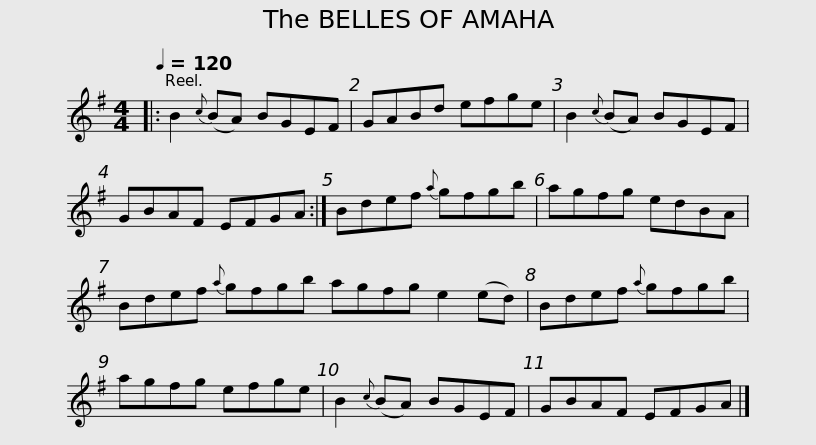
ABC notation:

X:1
L:1/8
Q:1/4=120
M:4/4
I:linebreak $
K:Emin
V:1 treble
V:1
|: B2{c} (BA) BGEF | GABd efge | B2{c} (BA) BGEF | GBAF EFGA :| Bdef{a} gfgb |$ %5
 agfg edBA | Bdef{a} gfgb agfg e2 (ed) | Bdef{a} gfgb | agfg efge |$ B2{c} (BA) BGEF | %10
 GBAF EFGA |] %11
